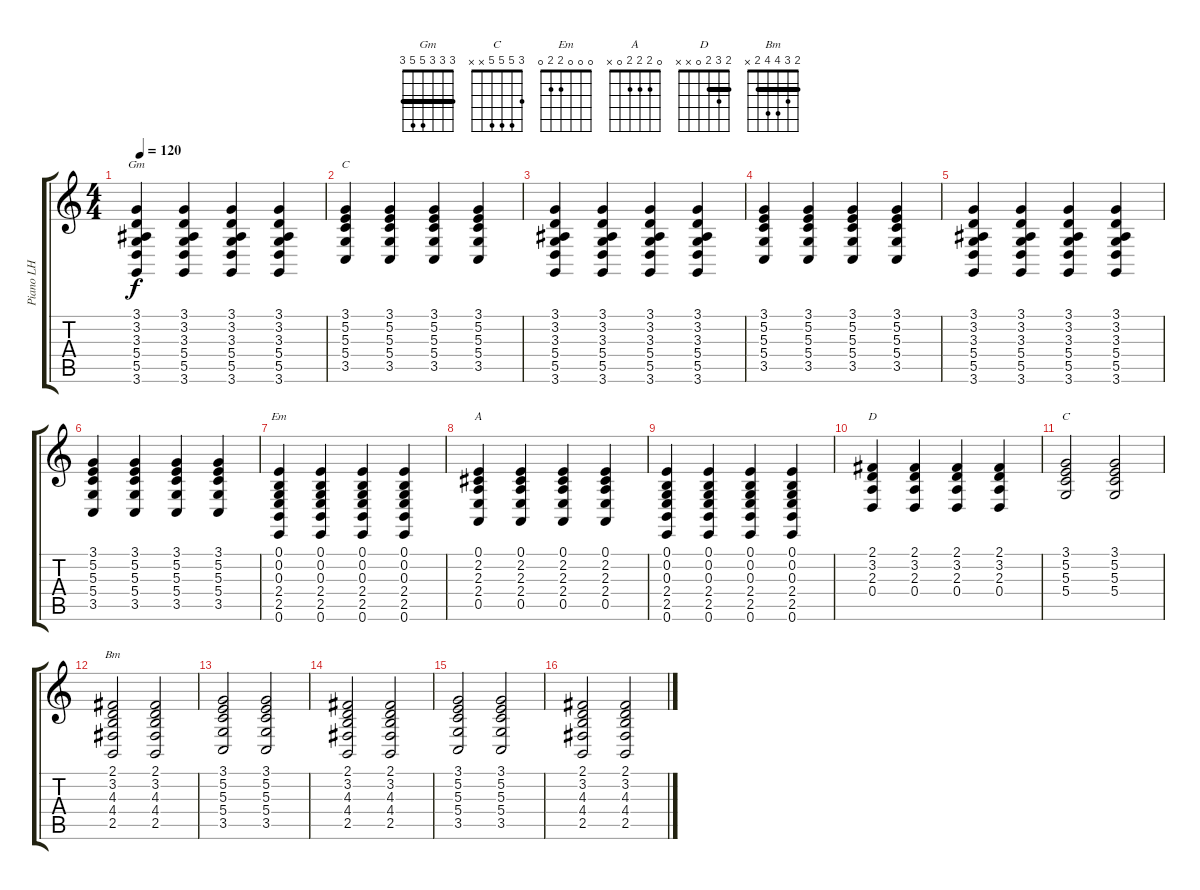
\track ("Piano LH" "Piano LH") {instrument acousticgrandpiano}
\staff {score tabs}
\tuning (E4 B3 G3 D3 A2 E2) {hide}
\chord ("Gm" 3 3 3 5 5 3) {barre 3}
\chord ("C" 3 5 5 5 3 x) {barre 3}
\chord ("Em" 0 0 0 2 2 0)
\chord ("A" 0 2 2 2 0 x)
\chord ("D" 2 3 2 0 x x) {barre 2}
\chord ("C" 3 5 5 5 x x) {barre 3}
\chord ("Bm" 2 3 4 4 2 x) {barre 2}
\ts (4 4)
\tempo 120
\clef g2
\ks c
(3.1 3.2 3.3 5.4 5.5 3.6).4{ch "Gm" dy f} (3.1 3.2 3.3 5.4 5.5 3.6).4 (3.1 3.2 3.3 5.4 5.5 3.6).4 (3.1 3.2 3.3 5.4 5.5 3.6).4 |
(3.1 5.2 5.3 5.4 3.5).4{ch "C"} (3.1 5.2 5.3 5.4 3.5).4 (3.1 5.2 5.3 5.4 3.5).4 (3.1 5.2 5.3 5.4 3.5).4 |
(3.1 3.2 3.3 5.4 5.5 3.6).4 (3.1 3.2 3.3 5.4 5.5 3.6).4 (3.1 3.2 3.3 5.4 5.5 3.6).4 (3.1 3.2 3.3 5.4 5.5 3.6).4 |
(3.1 5.2 5.3 5.4 3.5).4 (3.1 5.2 5.3 5.4 3.5).4 (3.1 5.2 5.3 5.4 3.5).4 (3.1 5.2 5.3 5.4 3.5).4 |
(3.1 3.2 3.3 5.4 5.5 3.6).4 (3.1 3.2 3.3 5.4 5.5 3.6).4 (3.1 3.2 3.3 5.4 5.5 3.6).4 (3.1 3.2 3.3 5.4 5.5 3.6).4 |
(3.1 5.2 5.3 5.4 3.5).4 (3.1 5.2 5.3 5.4 3.5).4 (3.1 5.2 5.3 5.4 3.5).4 (3.1 5.2 5.3 5.4 3.5).4 |
(0.1 0.2 0.3 2.4 2.5 0.6).4{ch "Em"} (0.1 0.2 0.3 2.4 2.5 0.6).4 (0.1 0.2 0.3 2.4 2.5 0.6).4 (0.1 0.2 0.3 2.4 2.5 0.6).4 |
(0.1 2.2 2.3 2.4 0.5).4{ch "A"} (0.1 2.2 2.3 2.4 0.5).4 (0.1 2.2 2.3 2.4 0.5).4 (0.1 2.2 2.3 2.4 0.5).4 |
(0.1 0.2 0.3 2.4 2.5 0.6).4 (0.1 0.2 0.3 2.4 2.5 0.6).4 (0.1 0.2 0.3 2.4 2.5 0.6).4 (0.1 0.2 0.3 2.4 2.5 0.6).4 |
(2.1 3.2 2.3 0.4).4{ch "D"} (2.1 3.2 2.3 0.4).4 (2.1 3.2 2.3 0.4).4 (2.1 3.2 2.3 0.4).4 |
(3.1 5.2 5.3 5.4).2{ch "C"} (3.1 5.2 5.3 5.4).2 |
(2.1 3.2 4.3 4.4 2.5).2{ch "Bm"} (2.1 3.2 4.3 4.4 2.5).2 |
(3.1 5.2 5.3 5.4 3.5).2 (3.1 5.2 5.3 5.4 3.5).2 |
(2.1 3.2 4.3 4.4 2.5).2 (2.1 3.2 4.3 4.4 2.5).2 |
(3.1 5.2 5.3 5.4 3.5).2 (3.1 5.2 5.3 5.4 3.5).2 |
(2.1 3.2 4.3 4.4 2.5).2 (2.1 3.2 4.3 4.4 2.5).2
